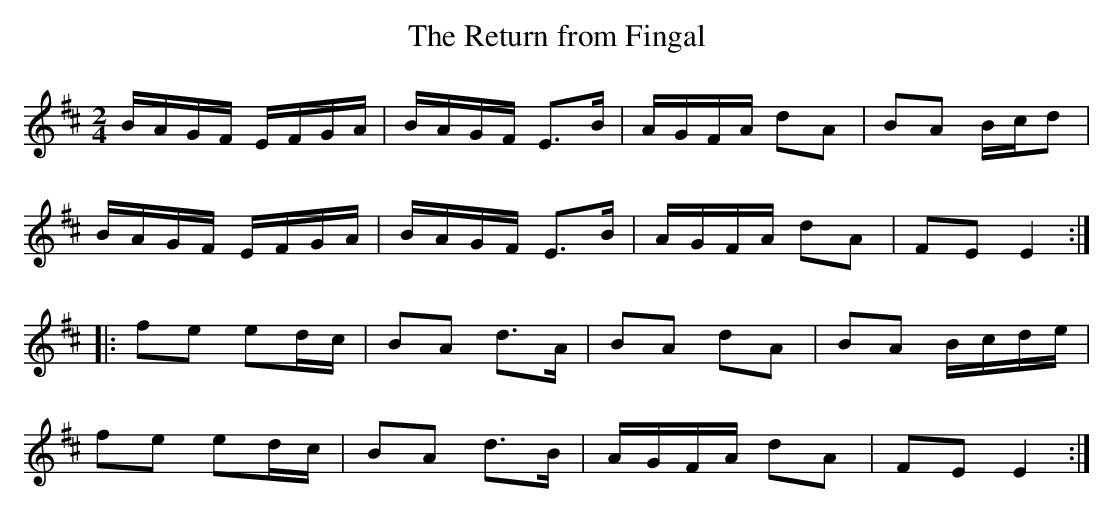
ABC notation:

X:1
T:Return from Fingal, The
M:2/4
L:1/8
K:EDor
B/A/G/F/ E/F/G/A/|B/A/G/F/ E>B|A/G/F/A/ dA|BA B/c/d|
B/A/G/F/ E/F/G/A/|B/A/G/F/ E>B|A/G/F/A/ dA|FE E2:|
|:fe ed/c/|BA d>A|BA dA|BA B/c/d/e/|
fe ed/c/|BA d>B|A/G/F/A/ dA|FE E2:|
